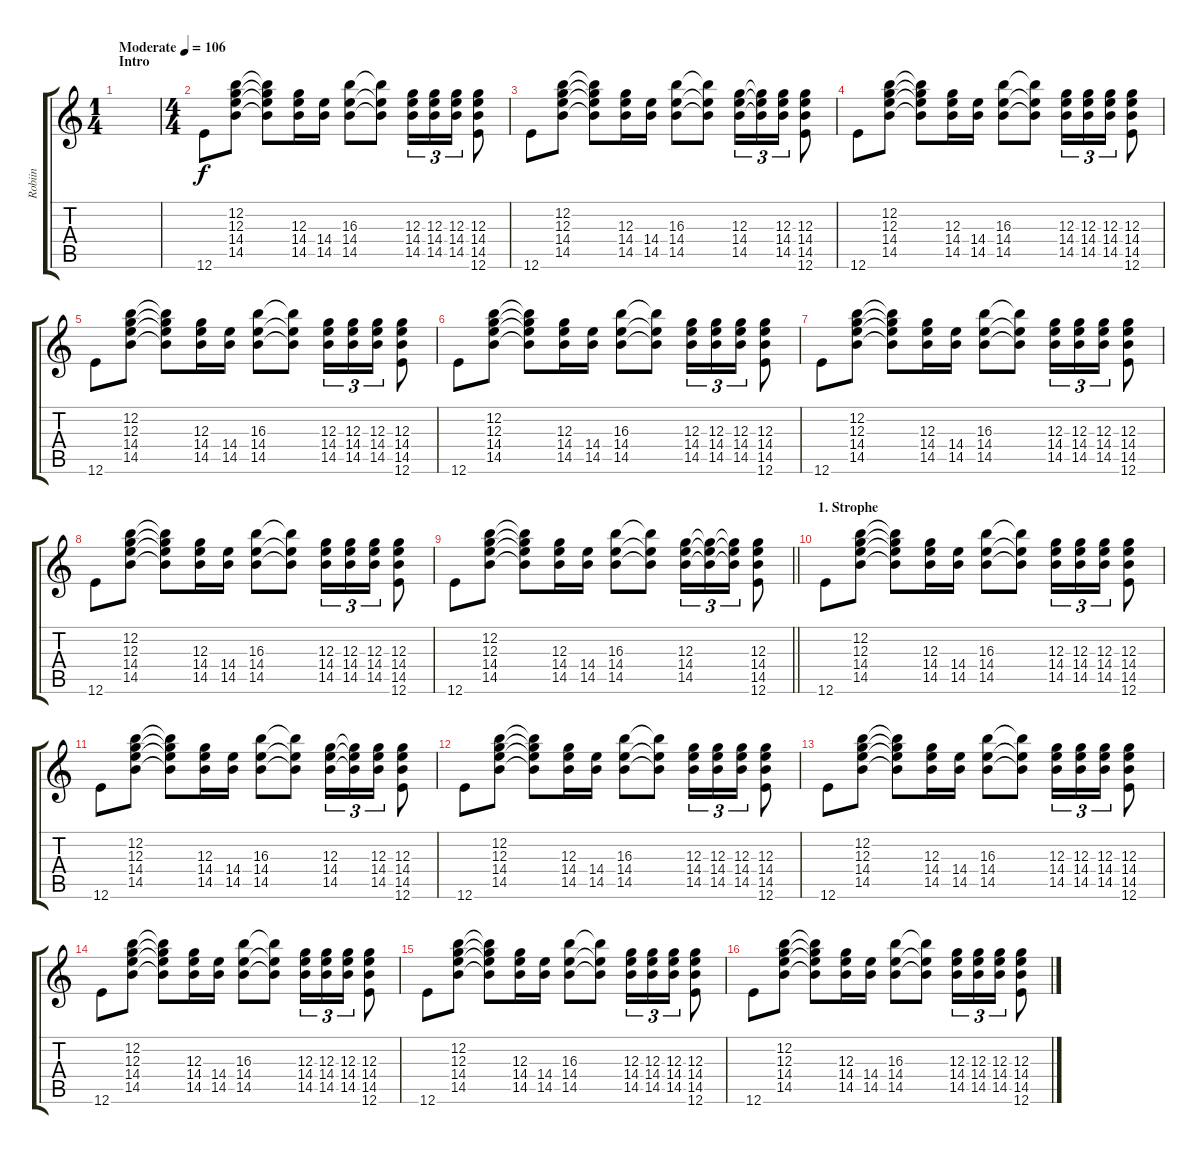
\track ("Robiin" "Robiin") {instrument acousticguitarsteel}
\staff {score tabs}
\tuning (E4 B3 G3 D3 A2 E2) {hide}
\ts (1 4)
\section ("" "Intro")
\tempo (106 "Moderate")
\clef g2
\ks c
|
\ts (4 4)
12.6.8 (12.2 12.3 14.4 14.5).8 (12.2{t} 12.3{t} 14.4{t} 14.5{t}).8 (12.3 14.4 14.5).16 (14.4 14.5).16 (16.3 14.4 14.5).8 (16.3{t} 14.4{t} 14.5{t}).8 (12.3 14.4 14.5).16{tu (3 2)} (12.3 14.4 14.5).16{tu (3 2)} (12.3 14.4 14.5).16{tu (3 2)} (12.3 14.4 14.5 12.6).8 |
12.6.8 (12.2 12.3 14.4 14.5).8 (12.2{t} 12.3{t} 14.4{t} 14.5{t}).8 (12.3 14.4 14.5).16 (14.4 14.5).16 (16.3 14.4 14.5).8 (16.3{t} 14.4{t} 14.5{t}).8 (12.3 14.4 14.5).16{tu (3 2)} (12.3{t} 14.4{t} 14.5{t}).16{tu (3 2)} (12.3 14.4 14.5).16{tu (3 2)} (12.3 14.4 14.5 12.6).8 |
12.6.8 (12.2 12.3 14.4 14.5).8 (12.2{t} 12.3{t} 14.4{t} 14.5{t}).8 (12.3 14.4 14.5).16 (14.4 14.5).16 (16.3 14.4 14.5).8 (16.3{t} 14.4{t} 14.5{t}).8 (12.3 14.4 14.5).16{tu (3 2)} (12.3 14.4 14.5).16{tu (3 2)} (12.3 14.4 14.5).16{tu (3 2)} (12.3 14.4 14.5 12.6).8 |
12.6.8 (12.2 12.3 14.4 14.5).8 (12.2{t} 12.3{t} 14.4{t} 14.5{t}).8 (12.3 14.4 14.5).16 (14.4 14.5).16 (16.3 14.4 14.5).8 (16.3{t} 14.4{t} 14.5{t}).8 (12.3 14.4 14.5).16{tu (3 2)} (12.3 14.4 14.5).16{tu (3 2)} (12.3 14.4 14.5).16{tu (3 2)} (12.3 14.4 14.5 12.6).8 |
12.6.8 (12.2 12.3 14.4 14.5).8 (12.2{t} 12.3{t} 14.4{t} 14.5{t}).8 (12.3 14.4 14.5).16 (14.4 14.5).16 (16.3 14.4 14.5).8 (16.3{t} 14.4{t} 14.5{t}).8 (12.3 14.4 14.5).16{tu (3 2)} (12.3 14.4 14.5).16{tu (3 2)} (12.3 14.4 14.5).16{tu (3 2)} (12.3 14.4 14.5 12.6).8 |
12.6.8 (12.2 12.3 14.4 14.5).8 (12.2{t} 12.3{t} 14.4{t} 14.5{t}).8 (12.3 14.4 14.5).16 (14.4 14.5).16 (16.3 14.4 14.5).8 (16.3{t} 14.4{t} 14.5{t}).8 (12.3 14.4 14.5).16{tu (3 2)} (12.3 14.4 14.5).16{tu (3 2)} (12.3 14.4 14.5).16{tu (3 2)} (12.3 14.4 14.5 12.6).8 |
12.6.8 (12.2 12.3 14.4 14.5).8 (12.2{t} 12.3{t} 14.4{t} 14.5{t}).8 (12.3 14.4 14.5).16 (14.4 14.5).16 (16.3 14.4 14.5).8 (16.3{t} 14.4{t} 14.5{t}).8 (12.3 14.4 14.5).16{tu (3 2)} (12.3 14.4 14.5).16{tu (3 2)} (12.3 14.4 14.5).16{tu (3 2)} (12.3 14.4 14.5 12.6).8 |
\barLineRight lightlight
12.6.8 (12.2 12.3 14.4 14.5).8 (12.2{t} 12.3{t} 14.4{t} 14.5{t}).8 (12.3 14.4 14.5).16 (14.4 14.5).16 (16.3 14.4 14.5).8 (16.3{t} 14.4{t} 14.5{t}).8 (12.3 14.4 14.5).16{tu (3 2)} (12.3{t} 14.4{t} 14.5{t}).16{tu (3 2)} (12.3{t} 14.4{t} 14.5{t}).16{tu (3 2)} (12.3 14.4 14.5 12.6).8 |
\section ("" "1. Strophe")
12.6.8 (12.2 12.3 14.4 14.5).8 (12.2{t} 12.3{t} 14.4{t} 14.5{t}).8 (12.3 14.4 14.5).16 (14.4 14.5).16 (16.3 14.4 14.5).8 (16.3{t} 14.4{t} 14.5{t}).8 (12.3 14.4 14.5).16{tu (3 2)} (12.3 14.4 14.5).16{tu (3 2)} (12.3 14.4 14.5).16{tu (3 2)} (12.3 14.4 14.5 12.6).8 |
12.6.8 (12.2 12.3 14.4 14.5).8 (12.2{t} 12.3{t} 14.4{t} 14.5{t}).8 (12.3 14.4 14.5).16 (14.4 14.5).16 (16.3 14.4 14.5).8 (16.3{t} 14.4{t} 14.5{t}).8 (12.3 14.4 14.5).16{tu (3 2)} (12.3{t} 14.4{t} 14.5{t}).16{tu (3 2)} (12.3 14.4 14.5).16{tu (3 2)} (12.3 14.4 14.5 12.6).8 |
12.6.8 (12.2 12.3 14.4 14.5).8 (12.2{t} 12.3{t} 14.4{t} 14.5{t}).8 (12.3 14.4 14.5).16 (14.4 14.5).16 (16.3 14.4 14.5).8 (16.3{t} 14.4{t} 14.5{t}).8 (12.3 14.4 14.5).16{tu (3 2)} (12.3 14.4 14.5).16{tu (3 2)} (12.3 14.4 14.5).16{tu (3 2)} (12.3 14.4 14.5 12.6).8 |
12.6.8 (12.2 12.3 14.4 14.5).8 (12.2{t} 12.3{t} 14.4{t} 14.5{t}).8 (12.3 14.4 14.5).16 (14.4 14.5).16 (16.3 14.4 14.5).8 (16.3{t} 14.4{t} 14.5{t}).8 (12.3 14.4 14.5).16{tu (3 2)} (12.3 14.4 14.5).16{tu (3 2)} (12.3 14.4 14.5).16{tu (3 2)} (12.3 14.4 14.5 12.6).8 |
12.6.8 (12.2 12.3 14.4 14.5).8 (12.2{t} 12.3{t} 14.4{t} 14.5{t}).8 (12.3 14.4 14.5).16 (14.4 14.5).16 (16.3 14.4 14.5).8 (16.3{t} 14.4{t} 14.5{t}).8 (12.3 14.4 14.5).16{tu (3 2)} (12.3 14.4 14.5).16{tu (3 2)} (12.3 14.4 14.5).16{tu (3 2)} (12.3 14.4 14.5 12.6).8 |
12.6.8 (12.2 12.3 14.4 14.5).8 (12.2{t} 12.3{t} 14.4{t} 14.5{t}).8 (12.3 14.4 14.5).16 (14.4 14.5).16 (16.3 14.4 14.5).8 (16.3{t} 14.4{t} 14.5{t}).8 (12.3 14.4 14.5).16{tu (3 2)} (12.3 14.4 14.5).16{tu (3 2)} (12.3 14.4 14.5).16{tu (3 2)} (12.3 14.4 14.5 12.6).8 |
12.6.8 (12.2 12.3 14.4 14.5).8 (12.2{t} 12.3{t} 14.4{t} 14.5{t}).8 (12.3 14.4 14.5).16 (14.4 14.5).16 (16.3 14.4 14.5).8 (16.3{t} 14.4{t} 14.5{t}).8 (12.3 14.4 14.5).16{tu (3 2)} (12.3 14.4 14.5).16{tu (3 2)} (12.3 14.4 14.5).16{tu (3 2)} (12.3 14.4 14.5 12.6).8
